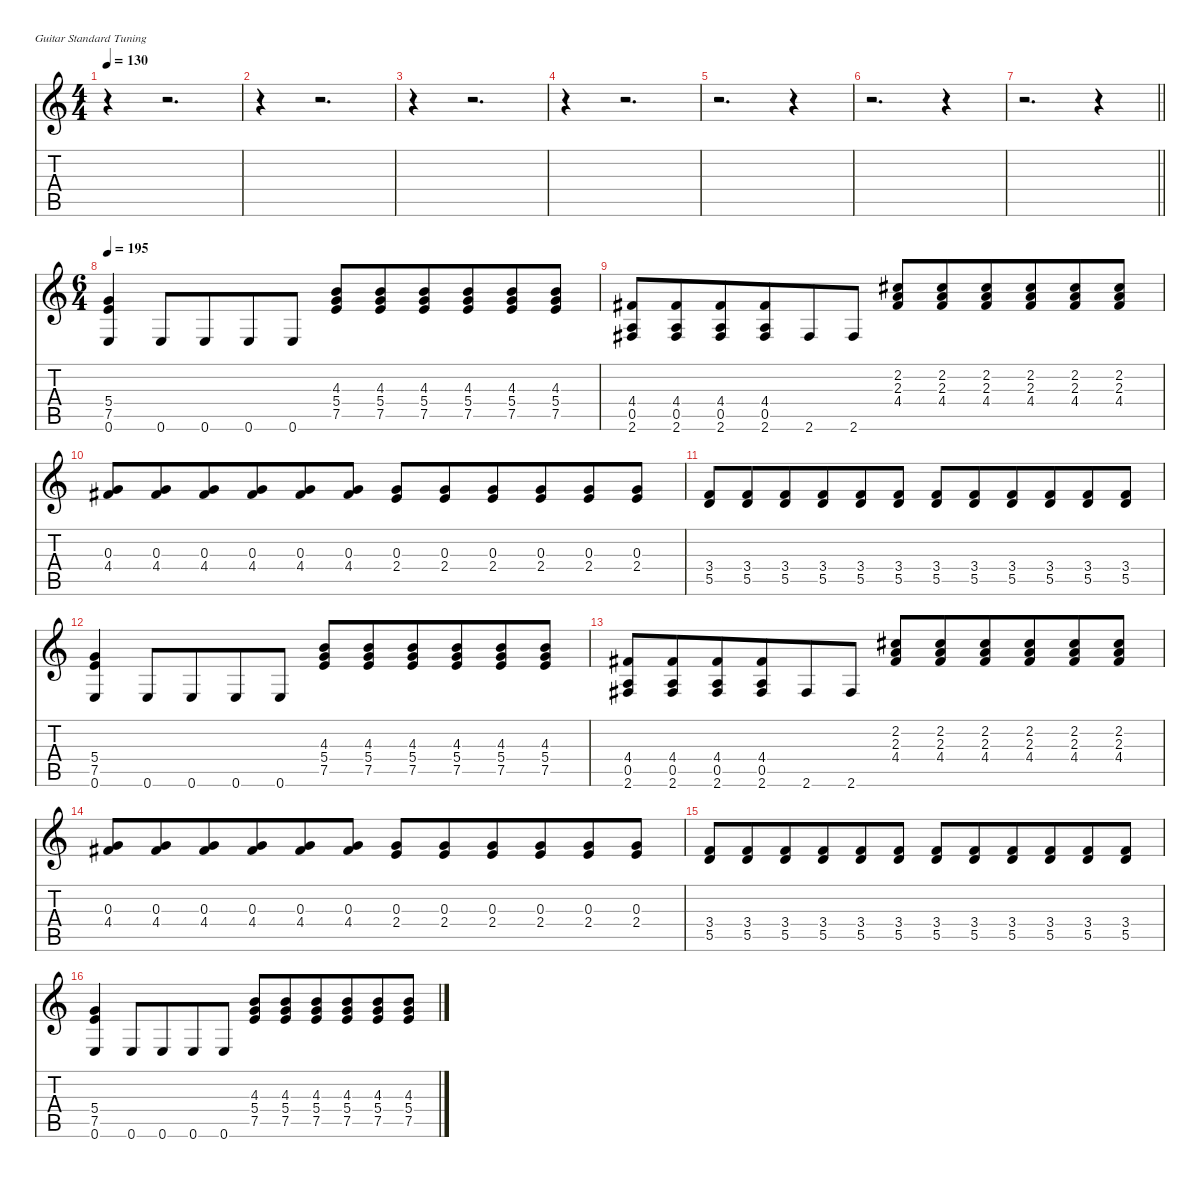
\defaultSystemsLayout 4
\hideDynamics
\bracketExtendMode nobrackets
\singleTrackTrackNamePolicy hidden
\multiTrackTrackNamePolicy hidden
\firstSystemTrackNameMode fullname
\firstSystemTrackNameOrientation horizontal
\otherSystemsTrackNameOrientation horizontal
\track ("Guitar 2" "dist.guit.") {mute instrument distortionguitar}
\staff {score tabs}
\tuning (E4 B3 G3 D3 A2 E2)
\ts (4 4)
\tempo 130
\clef g2
\ks c
r.4{dy f beam Down} r.2{d beam Down} |
r.4{beam Down} r.2{d beam Down} |
r.4{beam Down} r.2{d beam Down} |
r.4{beam Down} r.2{d beam Down} |
r.2{d beam Down} r.4{beam Down} |
r.2{d beam Down} r.4{beam Down} |
\barLineRight lightlight
r.2{d beam Down} r.4{beam Down} |
\ts (6 4)
\beaming (8 6 6)
\tempo 195
(5.4 7.5 0.6).4{beam Up} 0.6.8{beam Up} 0.6.8{beam Up} 0.6.8{beam Up} 0.6.8{beam Up} (4.3 5.4 7.5).8{beam Up} (4.3 5.4 7.5).8{beam Up} (4.3 5.4 7.5).8{beam Up} (4.3 5.4 7.5).8{beam Up} (4.3 5.4 7.5).8{beam Up} (4.3 5.4 7.5).8{beam Up} |
(4.4{acc #} 0.5 2.6{acc #}).8{beam Up} (4.4{acc #} 0.5 2.6{acc #}).8{beam Up} (4.4{acc #} 0.5 2.6{acc #}).8{beam Up} (4.4{acc #} 0.5 2.6{acc #}).8{beam Up} 2.6{acc #}.8{beam Up} 2.6{acc #}.8{beam Up} (2.2{acc #} 2.3 4.4{acc #}).8{beam Up} (2.2{acc #} 2.3 4.4{acc #}).8{beam Up} (2.2{acc #} 2.3 4.4{acc #}).8{beam Up} (2.2{acc #} 2.3 4.4{acc #}).8{beam Up} (2.2{acc #} 2.3 4.4{acc #}).8{beam Up} (2.2{acc #} 2.3 4.4{acc #}).8{beam Up} |
(0.3 4.4{acc #}).8{beam Up} (0.3 4.4{acc #}).8{beam Up} (0.3 4.4{acc #}).8{beam Up} (0.3 4.4{acc #}).8{beam Up} (0.3 4.4{acc #}).8{beam Up} (0.3 4.4{acc #}).8{beam Up} (0.3 2.4).8{beam Up} (0.3 2.4).8{beam Up} (0.3 2.4).8{beam Up} (0.3 2.4).8{beam Up} (0.3 2.4).8{beam Up} (0.3 2.4).8{beam Up} |
(3.4 5.5).8{beam Up} (3.4 5.5).8{beam Up} (3.4 5.5).8{beam Up} (3.4 5.5).8{beam Up} (3.4 5.5).8{beam Up} (3.4 5.5).8{beam Up} (3.4 5.5).8{beam Up} (3.4 5.5).8{beam Up} (3.4 5.5).8{beam Up} (3.4 5.5).8{beam Up} (3.4 5.5).8{beam Up} (3.4 5.5).8{beam Up} |
(5.4 7.5 0.6).4{beam Up} 0.6.8{beam Up} 0.6.8{beam Up} 0.6.8{beam Up} 0.6.8{beam Up} (4.3 5.4 7.5).8{beam Up} (4.3 5.4 7.5).8{beam Up} (4.3 5.4 7.5).8{beam Up} (4.3 5.4 7.5).8{beam Up} (4.3 5.4 7.5).8{beam Up} (4.3 5.4 7.5).8{beam Up} |
(4.4{acc #} 0.5 2.6{acc #}).8{beam Up} (4.4{acc #} 0.5 2.6{acc #}).8{beam Up} (4.4{acc #} 0.5 2.6{acc #}).8{beam Up} (4.4{acc #} 0.5 2.6{acc #}).8{beam Up} 2.6{acc #}.8{beam Up} 2.6{acc #}.8{beam Up} (2.2{acc #} 2.3 4.4{acc #}).8{beam Up} (2.2{acc #} 2.3 4.4{acc #}).8{beam Up} (2.2{acc #} 2.3 4.4{acc #}).8{beam Up} (2.2{acc #} 2.3 4.4{acc #}).8{beam Up} (2.2{acc #} 2.3 4.4{acc #}).8{beam Up} (2.2{acc #} 2.3 4.4{acc #}).8{beam Up} |
(0.3 4.4{acc #}).8{beam Up} (0.3 4.4{acc #}).8{beam Up} (0.3 4.4{acc #}).8{beam Up} (0.3 4.4{acc #}).8{beam Up} (0.3 4.4{acc #}).8{beam Up} (0.3 4.4{acc #}).8{beam Up} (0.3 2.4).8{beam Up} (0.3 2.4).8{beam Up} (0.3 2.4).8{beam Up} (0.3 2.4).8{beam Up} (0.3 2.4).8{beam Up} (0.3 2.4).8{beam Up} |
(3.4 5.5).8{beam Up} (3.4 5.5).8{beam Up} (3.4 5.5).8{beam Up} (3.4 5.5).8{beam Up} (3.4 5.5).8{beam Up} (3.4 5.5).8{beam Up} (3.4 5.5).8{beam Up} (3.4 5.5).8{beam Up} (3.4 5.5).8{beam Up} (3.4 5.5).8{beam Up} (3.4 5.5).8{beam Up} (3.4 5.5).8{beam Up} |
(5.4 7.5 0.6).4{beam Up} 0.6.8{beam Up} 0.6.8{beam Up} 0.6.8{beam Up} 0.6.8{beam Up} (4.3 5.4 7.5).8{beam Up} (4.3 5.4 7.5).8{beam Up} (4.3 5.4 7.5).8{beam Up} (4.3 5.4 7.5).8{beam Up} (4.3 5.4 7.5).8{beam Up} (4.3 5.4 7.5).8{beam Up}
